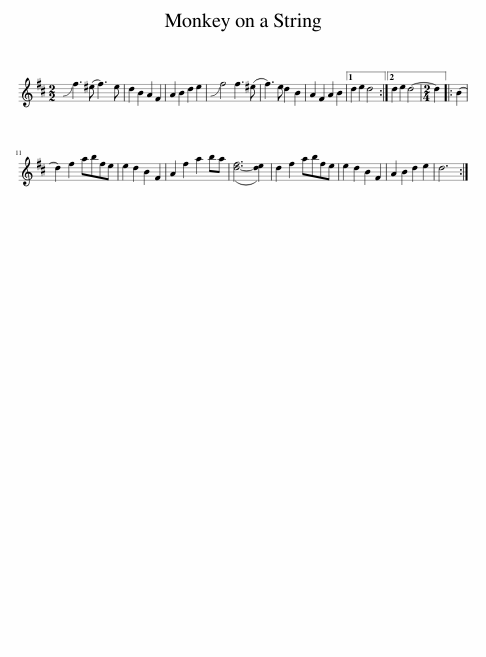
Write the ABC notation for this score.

X:1
L:1/8
M:2/2
I:linebreak $
K:D
V:1 treble
V:1
 !slide!f3 (^e f3) e | d2 B2 A2 F2 | A2 B2 d2 e2 | !slide!f4 f3 (^e | f3) e d2 B2 | %5
 A2 F2 A2 B2 |1 d2 e2 d4 :|2 d2 e2 d4- |[M:2/4] d2 |: (B2 |$ %10
 d2) f2 abfe | e2 d2 B2 F2 | A2 f2 a2 ba | ([d-f]6 [de]2) | d2 f2 abfe | %15
 e2 d2 B2 F2 | A2 B2 d2 e2 | d6 :| %18
